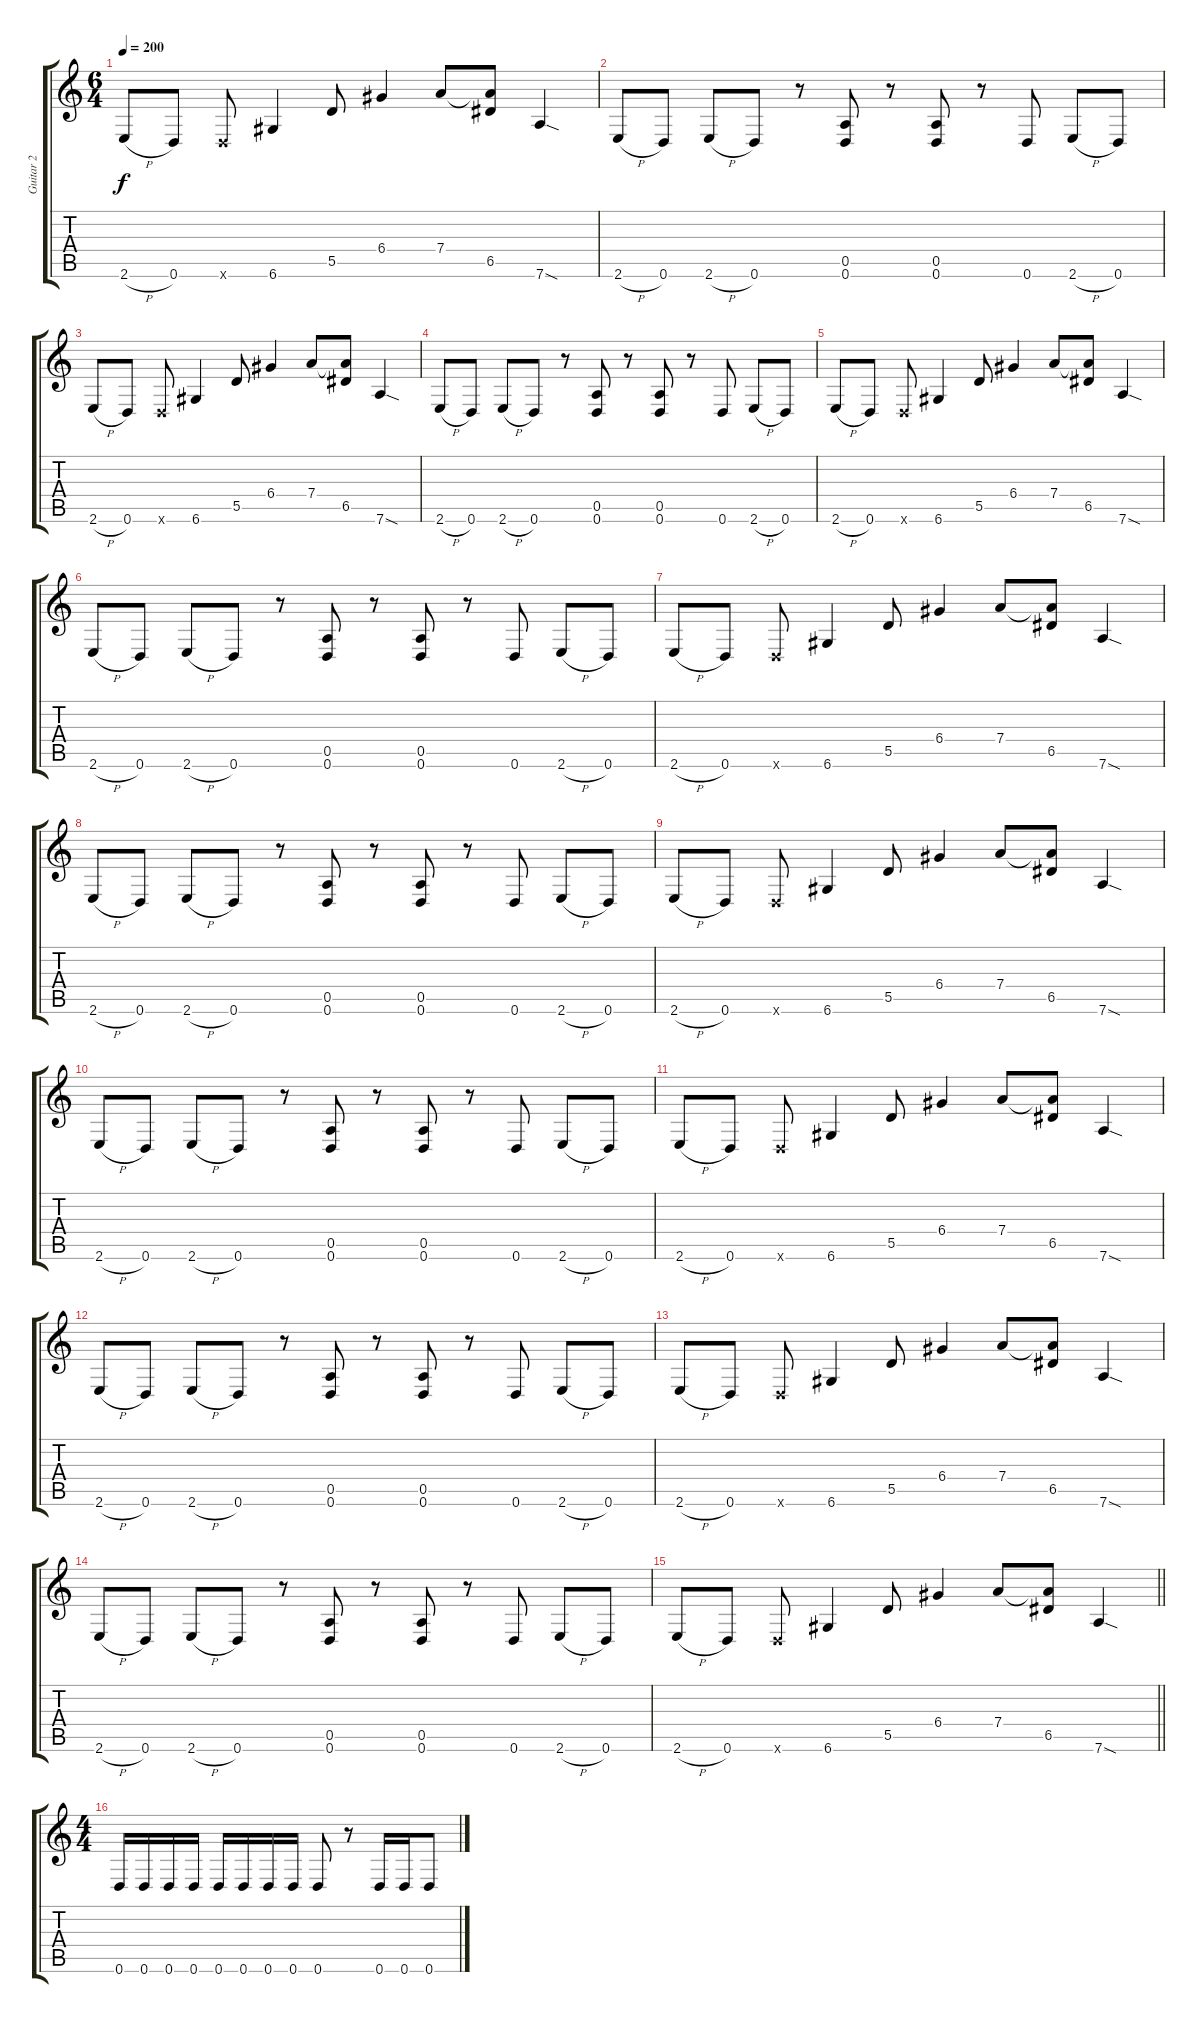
\track ("Guitar 2" "Guitar 2") {instrument distortionguitar}
\staff {score tabs}
\tuning (D4 A3 F3 D3 A2 D2) {hide}
\ts (6 4)
\tempo 200
\clef g2
\ks c
2.6{h}.8{dy f} 0.6.8 0.6{x}.8 6.6.4 5.5.8 6.4.4 7.4.8 (7.4{t} 6.5).8 7.6{sod}.4 |
2.6{h}.8 0.6.8 2.6{h}.8 0.6.8 r.8 (0.5 0.6).8 r.8 (0.5 0.6).8 r.8 0.6.8 2.6{h}.8 0.6.8 |
2.6{h}.8 0.6.8 0.6{x}.8 6.6.4 5.5.8 6.4.4 7.4.8 (7.4{t} 6.5).8 7.6{sod}.4 |
2.6{h}.8 0.6.8 2.6{h}.8 0.6.8 r.8 (0.5 0.6).8 r.8 (0.5 0.6).8 r.8 0.6.8 2.6{h}.8 0.6.8 |
2.6{h}.8 0.6.8 0.6{x}.8 6.6.4 5.5.8 6.4.4 7.4.8 (7.4{t} 6.5).8 7.6{sod}.4 |
2.6{h}.8 0.6.8 2.6{h}.8 0.6.8 r.8 (0.5 0.6).8 r.8 (0.5 0.6).8 r.8 0.6.8 2.6{h}.8 0.6.8 |
2.6{h}.8 0.6.8 0.6{x}.8 6.6.4 5.5.8 6.4.4 7.4.8 (7.4{t} 6.5).8 7.6{sod}.4 |
2.6{h}.8 0.6.8 2.6{h}.8 0.6.8 r.8 (0.5 0.6).8 r.8 (0.5 0.6).8 r.8 0.6.8 2.6{h}.8 0.6.8 |
2.6{h}.8 0.6.8 0.6{x}.8 6.6.4 5.5.8 6.4.4 7.4.8 (7.4{t} 6.5).8 7.6{sod}.4 |
2.6{h}.8 0.6.8 2.6{h}.8 0.6.8 r.8 (0.5 0.6).8 r.8 (0.5 0.6).8 r.8 0.6.8 2.6{h}.8 0.6.8 |
2.6{h}.8 0.6.8 0.6{x}.8 6.6.4 5.5.8 6.4.4 7.4.8 (7.4{t} 6.5).8 7.6{sod}.4 |
2.6{h}.8 0.6.8 2.6{h}.8 0.6.8 r.8 (0.5 0.6).8 r.8 (0.5 0.6).8 r.8 0.6.8 2.6{h}.8 0.6.8 |
2.6{h}.8 0.6.8 0.6{x}.8 6.6.4 5.5.8 6.4.4 7.4.8 (7.4{t} 6.5).8 7.6{sod}.4 |
2.6{h}.8 0.6.8 2.6{h}.8 0.6.8 r.8 (0.5 0.6).8 r.8 (0.5 0.6).8 r.8 0.6.8 2.6{h}.8 0.6.8 |
\barLineRight lightlight
2.6{h}.8 0.6.8 0.6{x}.8 6.6.4 5.5.8 6.4.4 7.4.8 (7.4{t} 6.5).8 7.6{sod}.4 |
\ts (4 4)
0.6.16 0.6.16 0.6.16 0.6.16 0.6.16 0.6.16 0.6.16 0.6.16 0.6.8 r.8 0.6.16 0.6.16 0.6.8
